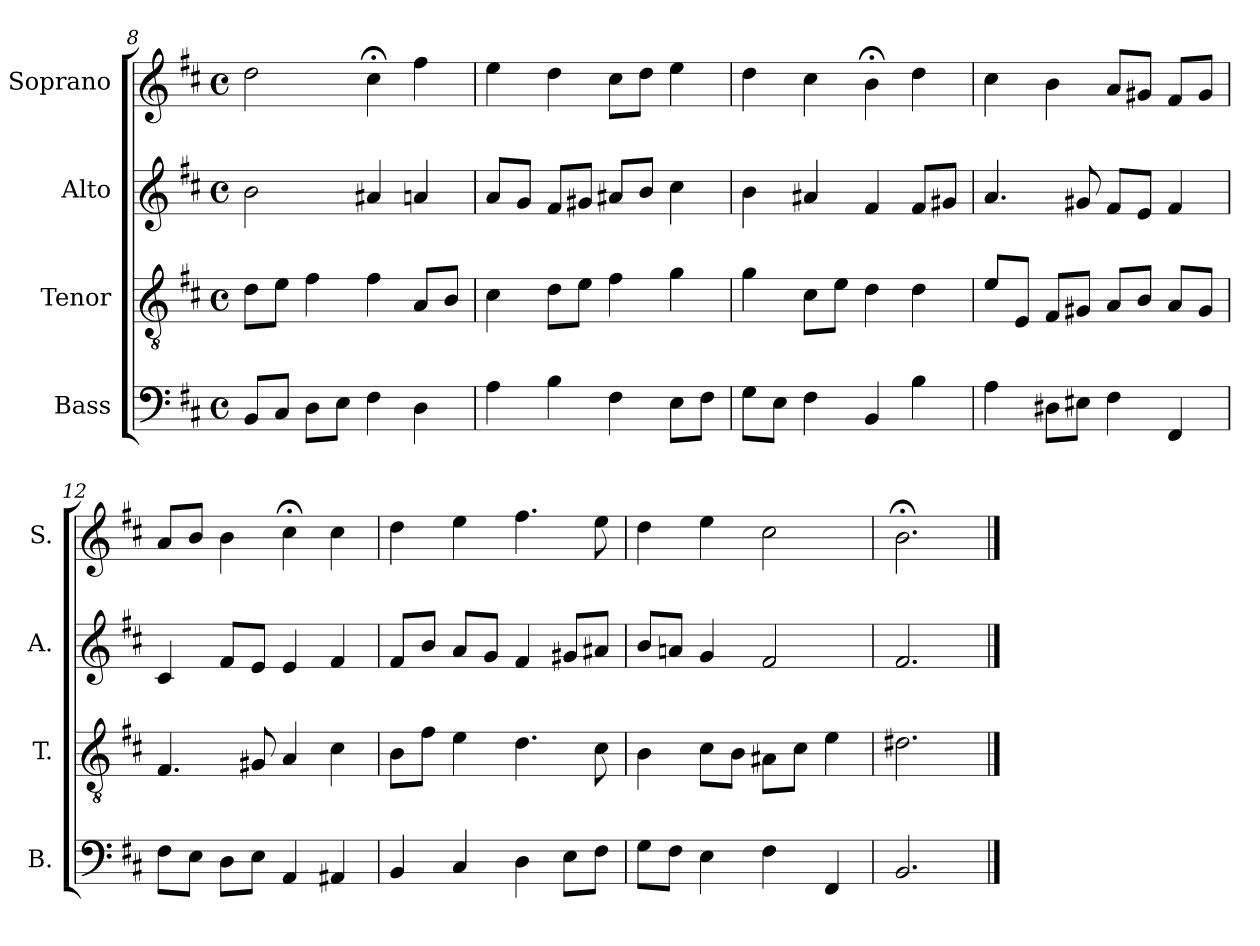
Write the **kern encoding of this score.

**kern	**kern	**kern	**kern
*part4	*part3	*part2	*part1
*staff4	*staff3	*staff2	*staff1
*I"Bass	*I"Tenor	*I"Alto	*I"Soprano
*I'B.	*I'T.	*I'A.	*I'S.
*clefF4	*clefGv2	*clefG2	*clefG2
*k[f#c#]	*k[f#c#]	*k[f#c#]	*k[f#c#]
*b:	*b:	*b:	*b:
*M4/4	*M4/4	*M4/4	*M4/4
*met(c)	*met(c)	*met(c)	*met(c)
=8	=8	=8	=8
8BB/L	8d\L	2b\	2dd\
8C#/J	8e\J	.	.
8D\L	4f#\	.	.
8E\J	.	.	.
4F#\	4f#\	4a#X/	4cc#;<\
4D\	8A/L	4an/	4ff#\
.	8B/J	.	.
=9	=9	=9	=9
4A\	4c#\	8a/L	4ee\
.	.	8g/J	.
4B\	8d\L	8f#/L	4dd\
.	8e\J	8g#X/J	.
4F#\	4f#\	8a#X/L	8cc#\L
.	.	8b/J	8dd\J
8E\L	4g\	4cc#\	4ee\
8F#\J	.	.	.
=10	=10	=10	=10
8G\L	4g\	4b\	4dd\
8E\J	.	.	.
4F#\	8c#\L	4a#X/	4cc#\
.	8e\J	.	.
4BB/	4d\	4f#/	4b;<\
4B\	4d\	8f#/L	4dd\
.	.	8g#X/J	.
!!LO:LB:g=z
=11	=11	=11	=11
4A\	8e/L	4.a/	4cc#\
.	8E/J	.	.
8D#X\L	8F#/L	.	4b\
8E#X\J	8G#X/J	8g#X/	.
4F#\	8A/L	8f#/L	8a/L
.	8B/J	8e/J	8g#X/J
4FF#/	8A/L	4f#/	8f#/L
.	8G#/J	.	8g#/J
=12	=12	=12	=12
8F#\L	4.F#/	4c#/	8a/L
8E\J	.	.	8b/J
8D\L	.	8f#/L	4b\
8E\J	8G#X/	8e/J	.
4AA/	4A/	4e/	4cc#;<\
4AA#X/	4c#\	4f#/	4cc#\
=13	=13	=13	=13
4BB/	8B\L	8f#/L	4dd\
.	8f#\J	8b/J	.
4C#/	4e\	8a/L	4ee\
.	.	8g/J	.
4D\	4.d\	4f#/	4.ff#\
8E\L	.	8g#X/L	.
8F#\J	8c#\	8a#X/J	8ee\
=14	=14	=14	=14
8G\L	4B\	8b/L	4dd\
8F#\J	.	8an/J	.
4E\	8c#\L	4g/	4ee\
.	8B\J	.	.
4F#\	8A#X\L	2f#/	2cc#\
.	8c#\J	.	.
4FF#/	4e\	.	.
=15	=15	=15	=15
2.BB/	2.d#X\	2.f#/	2.b;<\
==	==	==	==
*-	*-	*-	*-
